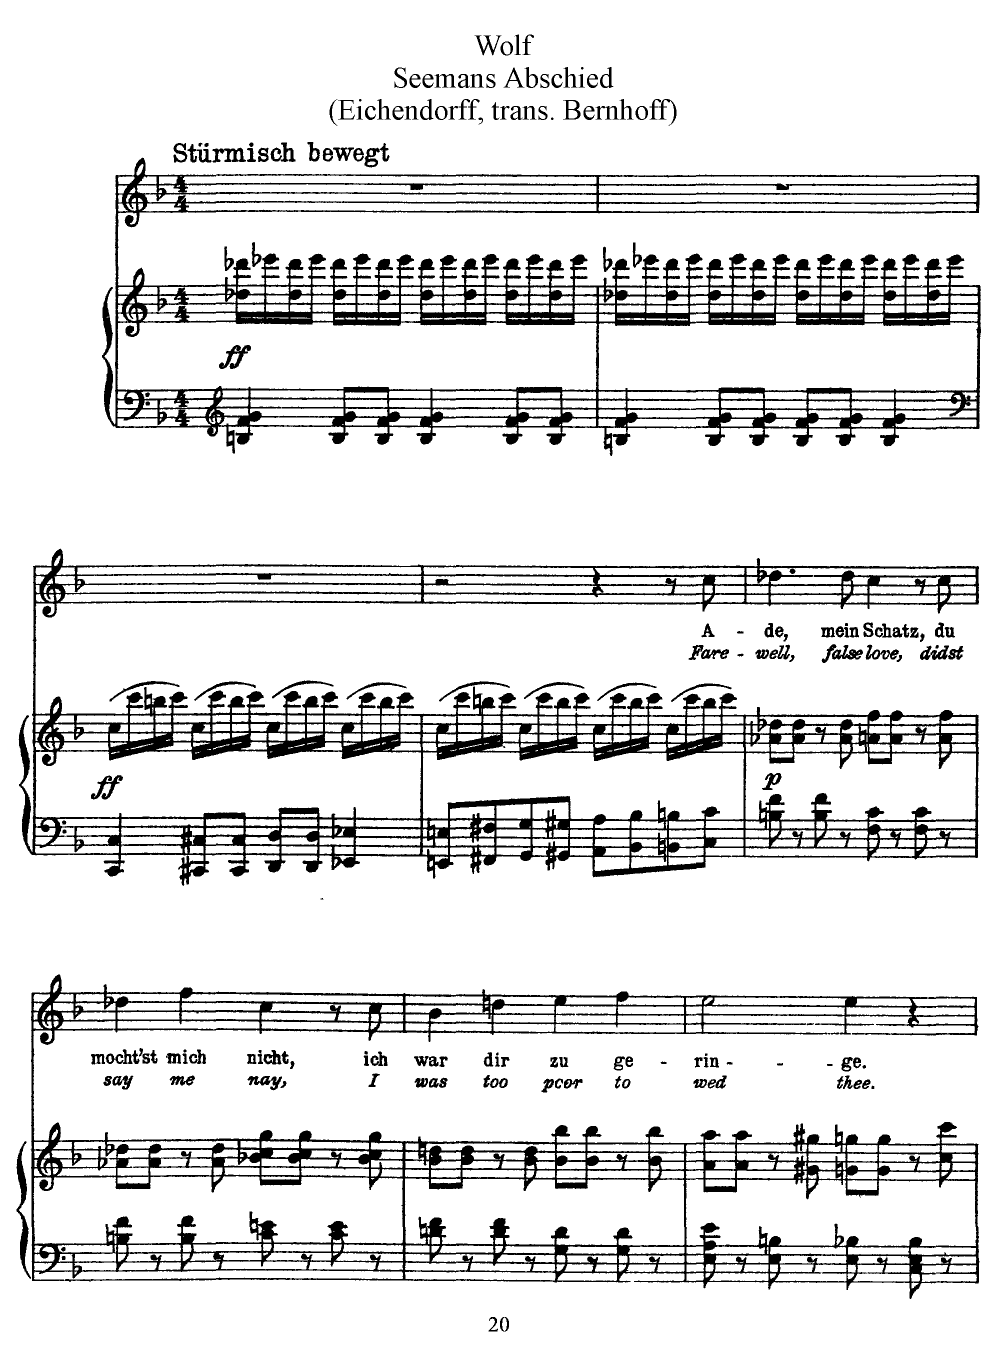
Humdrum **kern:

**kern	**kern	**dynam	**kern	**text	**text
*part2	*part2	*part2	*part1	*part1	*part1
*staff3	*staff2	*staff2/3	*staff1	*staff1	*staff1
*I"Piano	*	*	*I"Voice	*	*
*I'Pno	*	*	*	*	*
*clefG2	*clefG2	*	*clefG2	*	*
*k[b-]	*k[b-]	*	*k[b-]	*	*
*M4/4	*M4/4	*	*M4/4	*	*
=1	=1	=1	=1	=1	=1
!	!	!	!LO:TX:a:B:t=Stürmisch bewegt	!	!
!	!	!LO:DY:b	!	!	!
4Bn/ 4f/ 4g/	16dd-X\ 16ddd-X\LL	ff	1r	.	.
.	16eee-X\	.	.	.	.
.	16dd-\ 16ddd-\	.	.	.	.
.	16eee-\JJ	.	.	.	.
8B/ 8f/ 8g/L	16dd-\ 16ddd-\LL	.	.	.	.
.	16eee-\	.	.	.	.
8B/ 8f/ 8g/J	16dd-\ 16ddd-\	.	.	.	.
.	16eee-\JJ	.	.	.	.
4B/ 4f/ 4g/	16dd-\ 16ddd-\LL	.	.	.	.
.	16eee-\	.	.	.	.
.	16dd-\ 16ddd-\	.	.	.	.
.	16eee-\JJ	.	.	.	.
8B/ 8f/ 8g/L	16dd-\ 16ddd-\LL	.	.	.	.
.	16eee-\	.	.	.	.
8B/ 8f/ 8g/J	16dd-\ 16ddd-\	.	.	.	.
.	16eee-\JJ	.	.	.	.
=2	=2	=2	=2	=2	=2
4Bn/ 4f/ 4g/	16dd-X\ 16ddd-X\LL	.	1r	.	.
.	16eee-X\	.	.	.	.
.	16dd-\ 16ddd-\	.	.	.	.
.	16eee-\JJ	.	.	.	.
8B/ 8f/ 8g/L	16dd-\ 16ddd-\LL	.	.	.	.
.	16eee-\	.	.	.	.
8B/ 8f/ 8g/J	16dd-\ 16ddd-\	.	.	.	.
.	16eee-\JJ	.	.	.	.
8B/ 8f/ 8g/L	16dd-\ 16ddd-\LL	.	.	.	.
.	16eee-\	.	.	.	.
8B/ 8f/ 8g/J	16dd-\ 16ddd-\	.	.	.	.
.	16eee-\JJ	.	.	.	.
4B/ 4f/ 4g/	16dd-\ 16ddd-\LL	.	.	.	.
.	16eee-\	.	.	.	.
.	16dd-\ 16ddd-\	.	.	.	.
.	16eee-\JJ	.	.	.	.
=3	=3	=3	=3	=3	=3
*clefF4	*	*	*	*	*
!	!	!LO:DY:b	!	!	!
4CC/ 4C/	(16cc\LL	ff	1r	.	.
.	16ccc\	.	.	.	.
.	16bbn\	.	.	.	.
.	16ccc\JJ)	.	.	.	.
8CC#X/ 8C#X/L	(16cc\LL	.	.	.	.
.	16ccc\	.	.	.	.
8CC#/ 8C#/J	16bb\	.	.	.	.
.	16ccc\JJ)	.	.	.	.
8DD/ 8D/L	(16cc\LL	.	.	.	.
.	16ccc\	.	.	.	.
8DD/ 8D/J	16bb\	.	.	.	.
.	16ccc\JJ)	.	.	.	.
4EE-X/ 4E-X/	(16cc\LL	.	.	.	.
.	16ccc\	.	.	.	.
.	16bb\	.	.	.	.
.	16ccc\JJ)	.	.	.	.
=4	=4	=4	=4	=4	=4
8EEn/ 8En/L	(16cc\LL	.	2r	.	.
.	16ccc\	.	.	.	.
8FF#X/ 8F#X/	16bbn\	.	.	.	.
.	16ccc\JJ)	.	.	.	.
8GG/ 8G/	(16cc\LL	.	.	.	.
.	16ccc\	.	.	.	.
8GG#X/ 8G#X/J	16bb\	.	.	.	.
.	16ccc\JJ)	.	.	.	.
8AA\ 8A\L	(16cc\LL	.	4r	.	.
.	16ccc\	.	.	.	.
8BB-\ 8B-\	16bb\	.	.	.	.
.	16ccc\JJ)	.	.	.	.
8BBn\ 8Bn\	(16cc\LL	.	8r	.	.
.	16ccc\	.	.	.	.
8C\ 8c\J	16bb\	.	8cc\	A-	Fare-
.	16ccc\JJ)	.	.	.	.
=5	=5	=5	=5	=5	=5
!	!	!LO:DY:b	!	!	!
8Bn\ 8f\	8a-X\ 8dd-X\L	p	4.dd-X\	-de,	-well,
8r	8a-\ 8dd-\J	.	.	.	.
8B\ 8f\	8r	.	.	.	.
8r	8a-\ 8dd-\	.	8dd-\	mein	false
8F\ 8c\	8an\ 8ff\L	.	4cc\	Schatz,	love,
8r	8a\ 8ff\J	.	.	.	.
8F\ 8c\	8r	.	8r	.	.
8r	8a\ 8ff\	.	8cc\	du	didst
=6	=6	=6	=6	=6	=6
8Bn\ 8f\	8a-X\ 8dd-X\L	.	4dd-X\	mocht'st	say
8r	8a-\ 8dd-\J	.	.	.	.
8B\ 8f\	8r	.	4ff\	mich	me
8r	8a-\ 8dd-\	.	.	.	.
8c\ 8en\	8b-X\ 8cc\ 8gg\L	.	4cc\	nicht,	nay,
8r	8b-\ 8cc\ 8gg\J	.	.	.	.
8c\ 8e\	8r	.	8r	.	.
8r	8b-\ 8cc\ 8gg\	.	8cc\	ich	I
=7	=7	=7	=7	=7	=7
8dn\ 8f\	8b-\ 8ddn\L	.	4b-\	war	was
8r	8b-\ 8dd\J	.	.	.	.
8d\ 8f\	8r	.	4ddn\	dir	too
8r	8b-\ 8dd\	.	.	.	.
8G\ 8d\	8b-\ 8bb-\L	.	4ee\	zu	poor
8r	8b-\ 8bb-\J	.	.	.	.
8G\ 8d\	8r	.	4ff\	ge-	to
8r	8b-\ 8bb-\	.	.	.	.
=8	=8	=8	=8	=8	=8
8E\ 8A\ 8e\	8a\ 8aa\L	.	2ee\	-rin-	wed
8r	8a\ 8aa\J	.	.	.	.
8E\ 8Bn\	8r	.	.	.	.
8r	8g#X\ 8gg#X\	.	.	.	.
8E\ 8B-X\	8gn\ 8ggn\L	.	4ee\	-ge.	thee.
8r	8g\ 8gg\J	.	.	.	.
8C\ 8E\ 8B-\	8r	.	4r	.	.
8r	8cc\ 8ccc\	.	.	.	.
=	=	=	=	=	=
*-	*-	*-	*-	*-	*-
